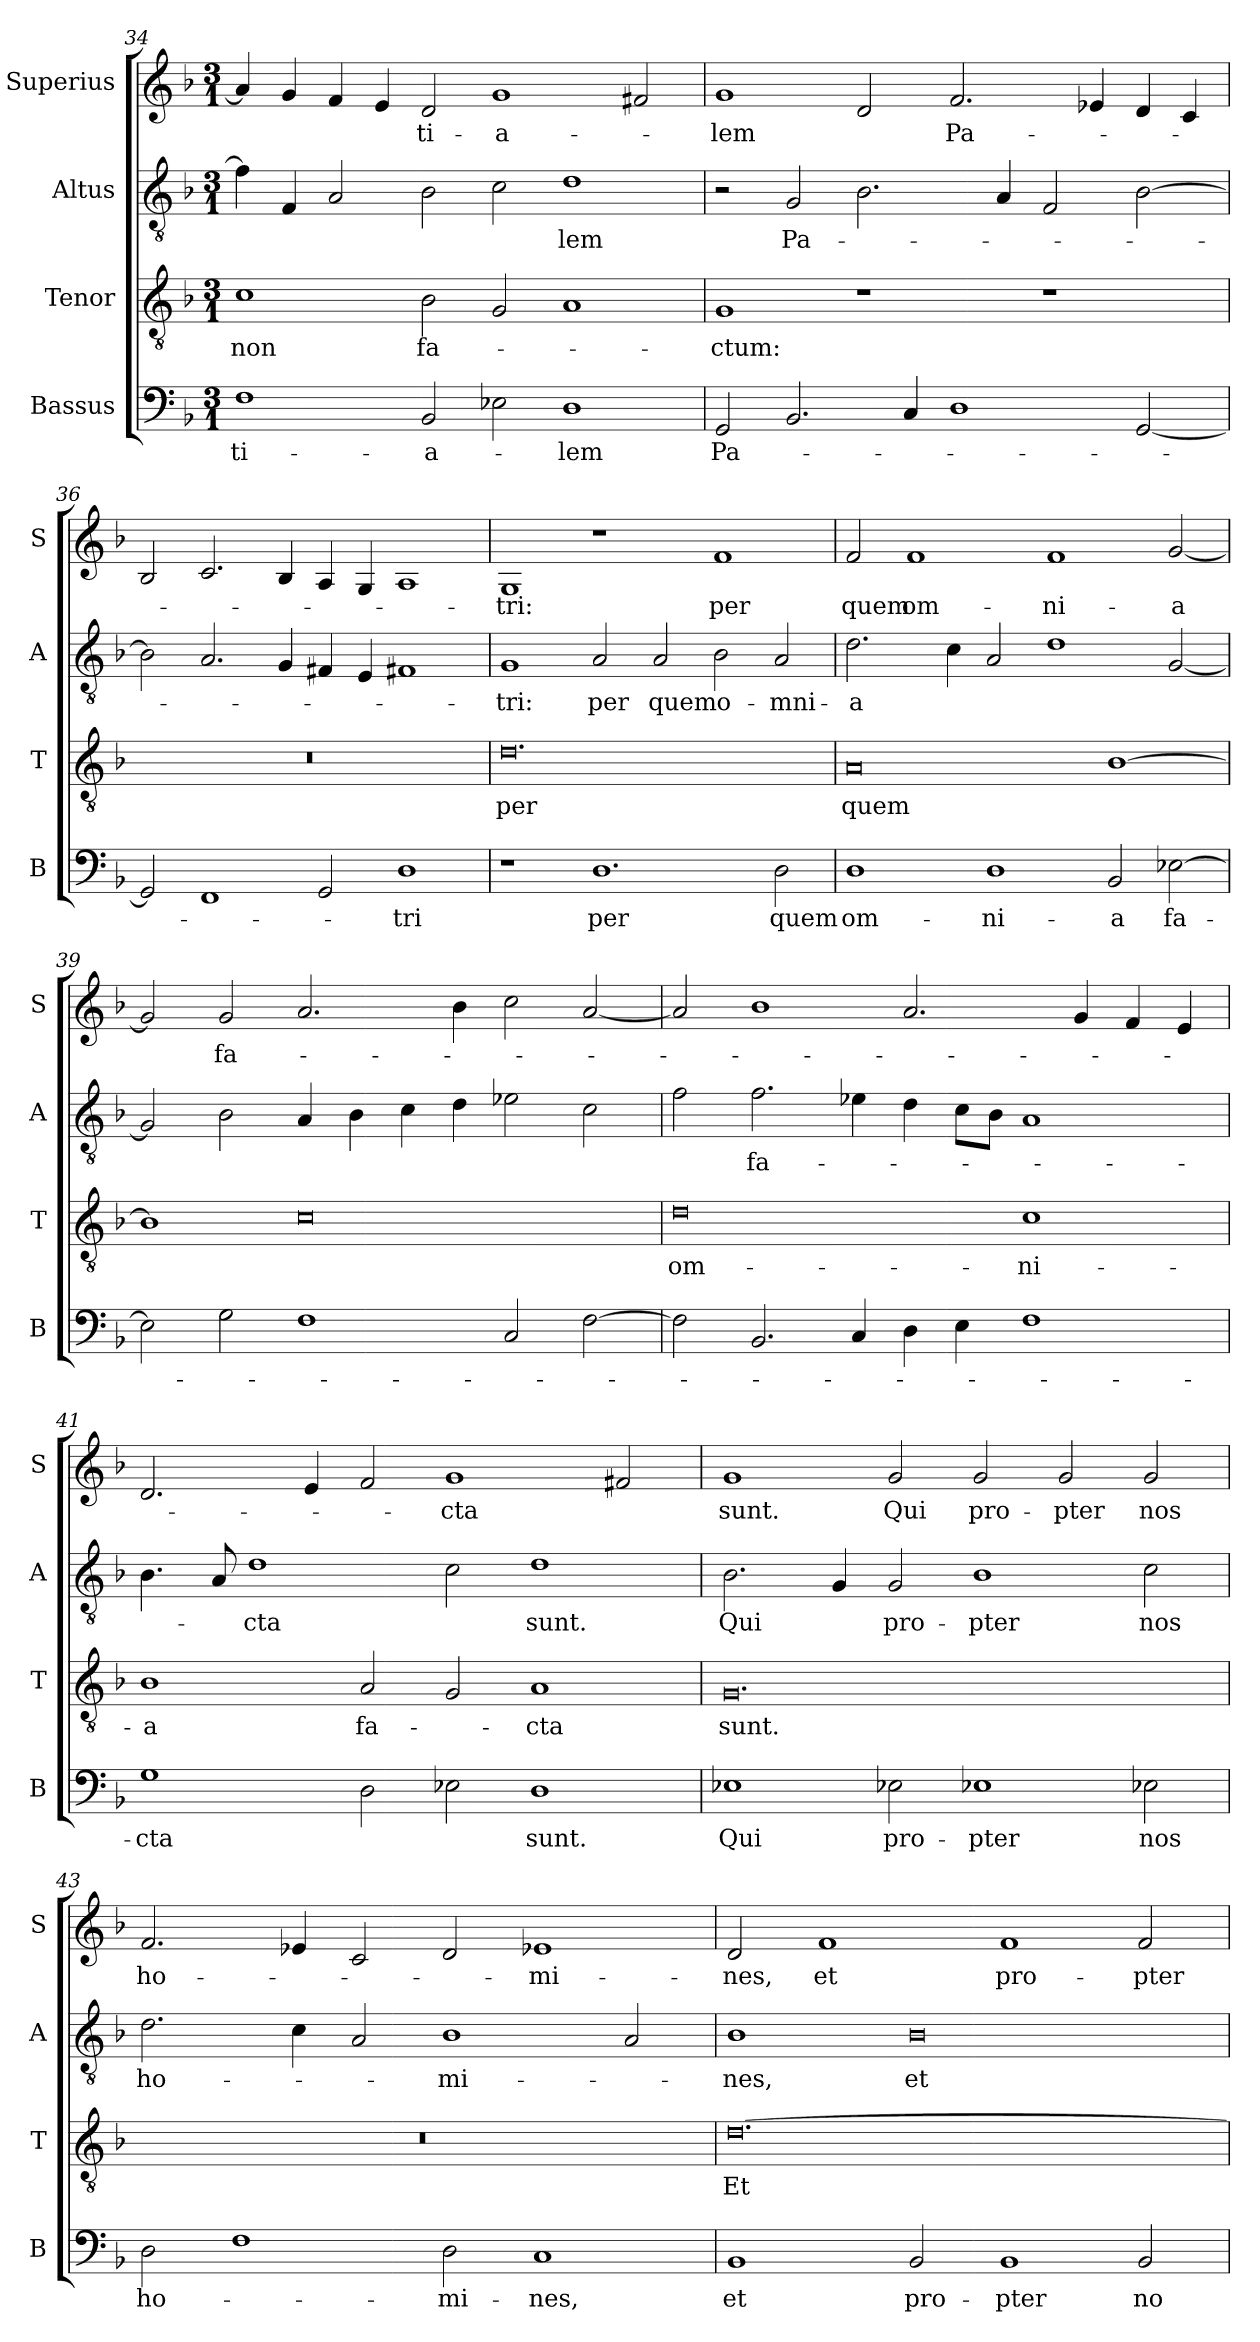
**kern	**text	**kern	**text	**kern	**text	**kern	**text
*part4	*part4	*part3	*part3	*part2	*part2	*part1	*part1
*staff4	*staff4	*staff3	*staff3	*staff2	*staff2	*staff1	*staff1
*I"Bassus	*	*I"Tenor	*	*I"Altus	*	*I"Superius	*
*I'B	*	*I'T	*	*I'A	*	*I'S	*
*clefF4	*	*clefGv2	*	*clefGv2	*	*clefG2	*
*k[b-]	*	*k[b-]	*	*k[b-]	*	*k[b-]	*
*M3/1	*	*M3/1	*	*M3/1	*	*M3/1	*
=34	=34	=34	=34	=34	=34	=34	=34
1F	-ti-	1c	non	4f]	.	4a]	.
.	.	.	.	4F	.	4g	.
.	.	.	.	2A	.	4f	.
.	.	.	.	.	.	4e	.
2BB-	-a-	2B-	fa-	2B-	.	2d	-ti-
2E-X	.	2G	.	2c	.	1g	-a-
1D	-lem	1A	.	1d	-lem	.	.
.	.	.	.	.	.	2f#X	.
=35	=35	=35	=35	=35	=35	=35	=35
2GG	Pa-	1G	-ctum:	2r	.	1g	-lem
2.BB-	.	.	.	2G	Pa-	.	.
.	.	1r	.	2.B-	.	2d	.
4C	.	.	.	.	.	.	.
1D	.	.	.	.	.	2.f	Pa-
.	.	.	.	4A	.	.	.
.	.	1r	.	2F	.	.	.
.	.	.	.	.	.	4e-X	.
[2GG	.	.	.	[2B-	.	4d	.
.	.	.	.	.	.	4c	.
=36	=36	=36	=36	=36	=36	=36	=36
2GG]	.	0.r	.	2B-]	.	2B-	.
1FF	.	.	.	2.A	.	2.c	.
.	.	.	.	4G	.	4B-	.
2GG	.	.	.	4F#X	.	4A	.
.	.	.	.	4E	.	4G	.
1D	-tri	.	.	1F#X	.	1A	.
=37	=37	=37	=37	=37	=37	=37	=37
!	!	!	!LO:LY:i	!	!	!	!
1r	.	0.d	per	1G	-tri:	1G	-tri:
1.D	per	.	.	2A	per	1r	.
.	.	.	.	2A	quem	.	.
.	.	.	.	2B-	o-	1f	per
2D	quem	.	.	2A	-mni-	.	.
=38	=38	=38	=38	=38	=38	=38	=38
!	!	!	!LO:LY:i	!	!	!	!
1D	om-	0A	quem	2.d	-a	2f	quem
!	!	!	!	!	!	!	!LO:LY:i
.	.	.	.	.	.	1f	om-
.	.	.	.	4c	.	.	.
1D	-ni-	.	.	2A	.	.	.
!	!	!	!	!	!	!	!LO:LY:i
.	.	.	.	1d	.	1f	-ni-
2BB-	-a	[1B-	.	.	.	.	.
!	!LO:LY:i	!	!	!	!	!	!LO:LY:i
[2E-X	fa-	.	.	[2G	.	[2g	-a
=39	=39	=39	=39	=39	=39	=39	=39
2E-]	.	1B-]	.	2G]	.	2g]	.
!	!	!	!	!	!	!	!LO:LY:i
2G	.	.	.	2B-	.	2g	fa-
1F	.	0c	.	4A	.	2.a	.
.	.	.	.	4B-	.	.	.
.	.	.	.	4c	.	.	.
.	.	.	.	4d	.	4b-	.
2C	.	.	.	2e-i	.	2cc	.
[2F	.	.	.	2c	.	[2a	.
=40	=40	=40	=40	=40	=40	=40	=40
!	!	!	!LO:LY:i	!	!	!	!
2F]	.	0d	om-	2f	.	2a]	.
2.BB-	.	.	.	2.f	fa-	1b-	.
4C	.	.	.	4e-i	.	.	.
4D	.	.	.	4d	.	2.a	.
4E	.	.	.	8cL	.	.	.
.	.	.	.	8B-J	.	.	.
!	!	!	!LO:LY:i	!	!	!	!
1F	.	1c	-ni-	1A	.	.	.
.	.	.	.	.	.	4g	.
.	.	.	.	.	.	4f	.
.	.	.	.	.	.	4e	.
=41	=41	=41	=41	=41	=41	=41	=41
!	!LO:LY:i	!	!LO:LY:i	!	!	!	!
1G	-cta	1B-	-a	4.B-	.	2.d	.
.	.	.	.	8A	.	.	.
.	.	.	.	1d	-cta	.	.
.	.	.	.	.	.	4e	.
!	!	!	!LO:LY:i	!	!	!	!
2D	.	2A	fa-	.	.	2f	.
!	!	!	!	!	!	!	!LO:LY:i
2E-X	.	2G	.	2c	.	1g	-cta
!	!LO:LY:i	!	!LO:LY:i	!	!	!	!
1D	sunt.	1A	-cta	1d	sunt.	.	.
.	.	.	.	.	.	2f#X	.
=42	=42	=42	=42	=42	=42	=42	=42
!	!	!	!LO:LY:i	!	!	!	!LO:LY:i
1E-X	Qui	0.G	sunt.	2.B-	Qui	1g	sunt.
.	.	.	.	4G	.	.	.
2E-X	pro-	.	.	2G	pro-	2g	Qui
1E-X	-pter	.	.	1B-	-pter	2g	pro-
.	.	.	.	.	.	2g	-pter
2E-X	nos	.	.	2c	nos	2g	nos
=43	=43	=43	=43	=43	=43	=43	=43
2D	ho-	0.r	.	2.d	ho-	2.f	ho-
1F	.	.	.	.	.	.	.
.	.	.	.	4c	.	4e-X	.
.	.	.	.	2A	.	2c	.
2D	-mi-	.	.	1B-	-mi-	2d	.
1C	-nes,	.	.	.	.	1e-X	-mi-
.	.	.	.	2A	.	.	.
=44	=44	=44	=44	=44	=44	=44	=44
!	!LO:LY:i	!	!LO:LY:i	!	!	!	!
1BB-	et	[0.d	Et	1B-	-nes,	2d	-nes,
.	.	.	.	.	.	1f	et
!	!LO:LY:i	!	!	!	!	!	!
2BB-	pro-	.	.	0B-	et	.	.
!	!LO:LY:i	!	!	!	!	!	!
1BB-	-pter	.	.	.	.	1f	pro-
!	!LO:LY:i	!	!	!	!	!	!
2BB-	no-	.	.	.	.	2f	-pter
=	=	=	=	=	=	=	=
*-	*-	*-	*-	*-	*-	*-	*-
